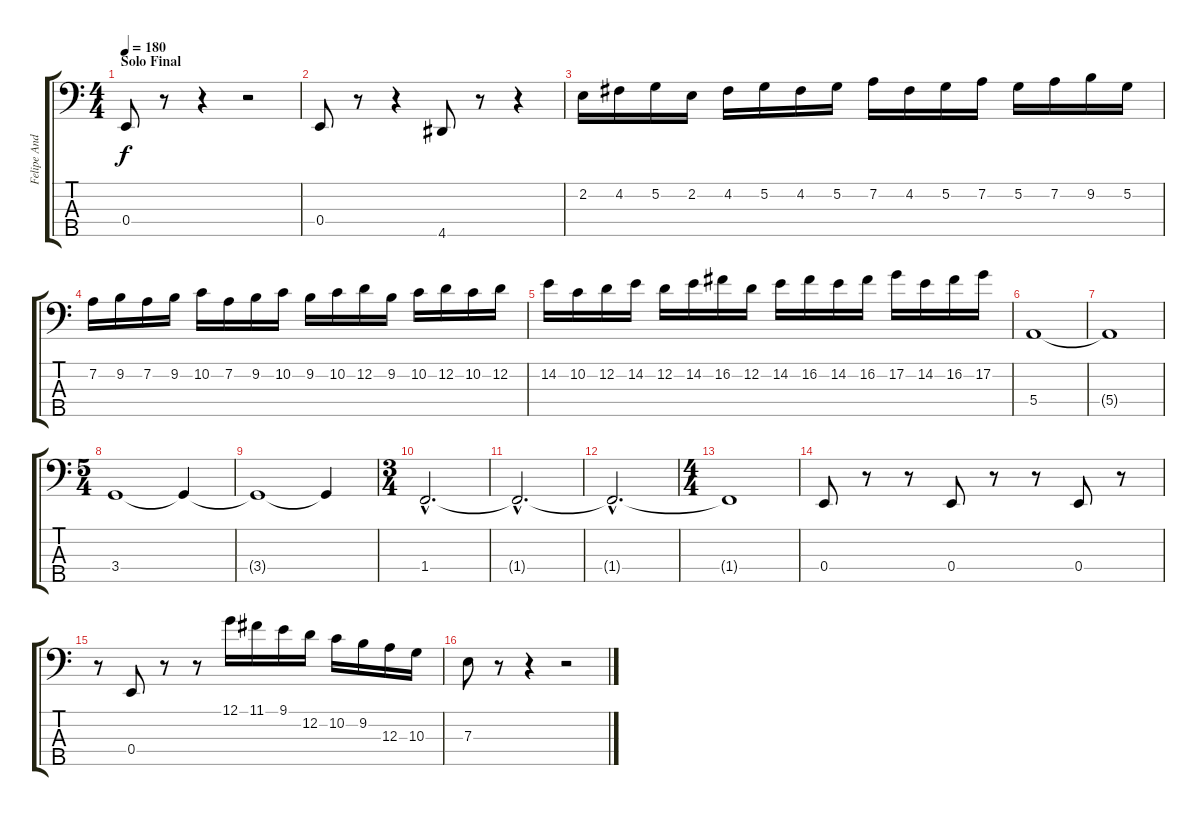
\track ("Felipe Andreoli" "Felipe And") {instrument electricbassfinger}
\staff {score tabs}
\tuning (G2 D2 A1 E1 B0) {hide}
\ts (4 4)
\section ("" "Solo Final")
\tempo 180
\clef f4
\ks c
0.4.8{dy f} r.8 r.4 r.2 |
0.4.8 r.8 r.4 4.5.8 r.8 r.4 |
2.2.16 4.2.16 5.2.16 2.2.16 4.2.16 5.2.16 4.2.16 5.2.16 7.2.16 4.2.16 5.2.16 7.2.16 5.2.16 7.2.16 9.2.16 5.2.16 |
7.2.16 9.2.16 7.2.16 9.2.16 10.2.16 7.2.16 9.2.16 10.2.16 9.2.16 10.2.16 12.2.16 9.2.16 10.2.16 12.2.16 10.2.16 12.2.16 |
14.2.16 10.2.16 12.2.16 14.2.16 12.2.16 14.2.16 16.2.16 12.2.16 14.2.16 16.2.16 14.2.16 16.2.16 17.2.16 14.2.16 16.2.16 17.2.16 |
5.4.1 |
5.4{t}.1 |
\ts (5 4)
3.4.1 3.4{t}.4 |
3.4{t}.1 3.4{t}.4 |
\ts (3 4)
1.4{hac}.2{d} |
1.4{hac t}.2{d} |
1.4{hac t}.2{d} |
\ts (4 4)
1.4{t}.1 |
0.4.8 r.8 r.8 0.4.8 r.8 r.8 0.4.8 r.8 |
r.8 0.4.8 r.8 r.8 12.1.16 11.1.16 9.1.16 12.2.16 10.2.16 9.2.16 12.3.16 10.3.16 |
7.3.8 r.8 r.4 r.2
